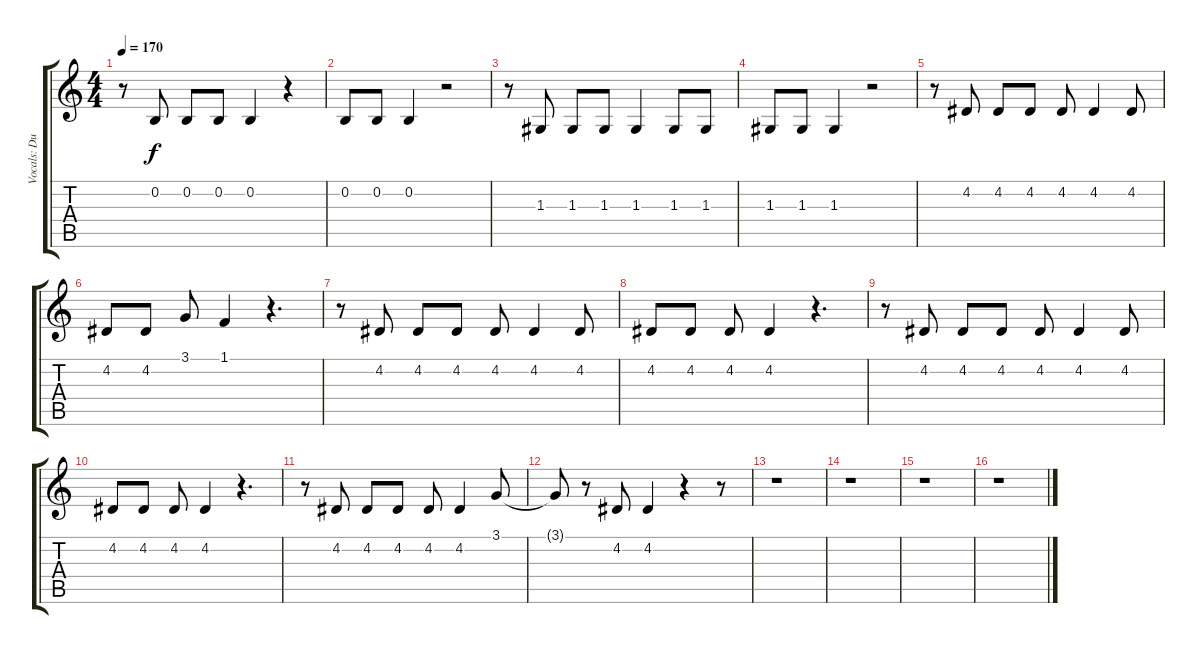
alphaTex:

\track ("Vocals: Duff" "Vocals: Du") {instrument lead2sawtooth}
\staff {score tabs}
\tuning (E4 B3 G3 D3 A2 E2) {hide}
\ts (4 4)
\tempo 170
\clef g2
\ks c
r.8{dy f} 0.2.8 0.2.8 0.2.8 0.2.4 r.4 |
0.2.8 0.2.8 0.2.4 r.2 |
r.8 1.3.8 1.3.8 1.3.8 1.3.4 1.3.8 1.3.8 |
1.3.8 1.3.8 1.3.4 r.2 |
r.8 4.2.8 4.2.8 4.2.8 4.2.8 4.2.4 4.2.8 |
4.2.8 4.2.8 3.1.8 1.1.4 r.4{d} |
r.8 4.2.8 4.2.8 4.2.8 4.2.8 4.2.4 4.2.8 |
4.2.8 4.2.8 4.2.8 4.2.4 r.4{d} |
r.8 4.2.8 4.2.8 4.2.8 4.2.8 4.2.4 4.2.8 |
4.2.8 4.2.8 4.2.8 4.2.4 r.4{d} |
r.8 4.2.8 4.2.8 4.2.8 4.2.8 4.2.4 3.1.8 |
3.1{t}.8 r.8 4.2.8 4.2.4 r.4 r.8 |
r.1 |
r.1 |
r.1 |
r.1
